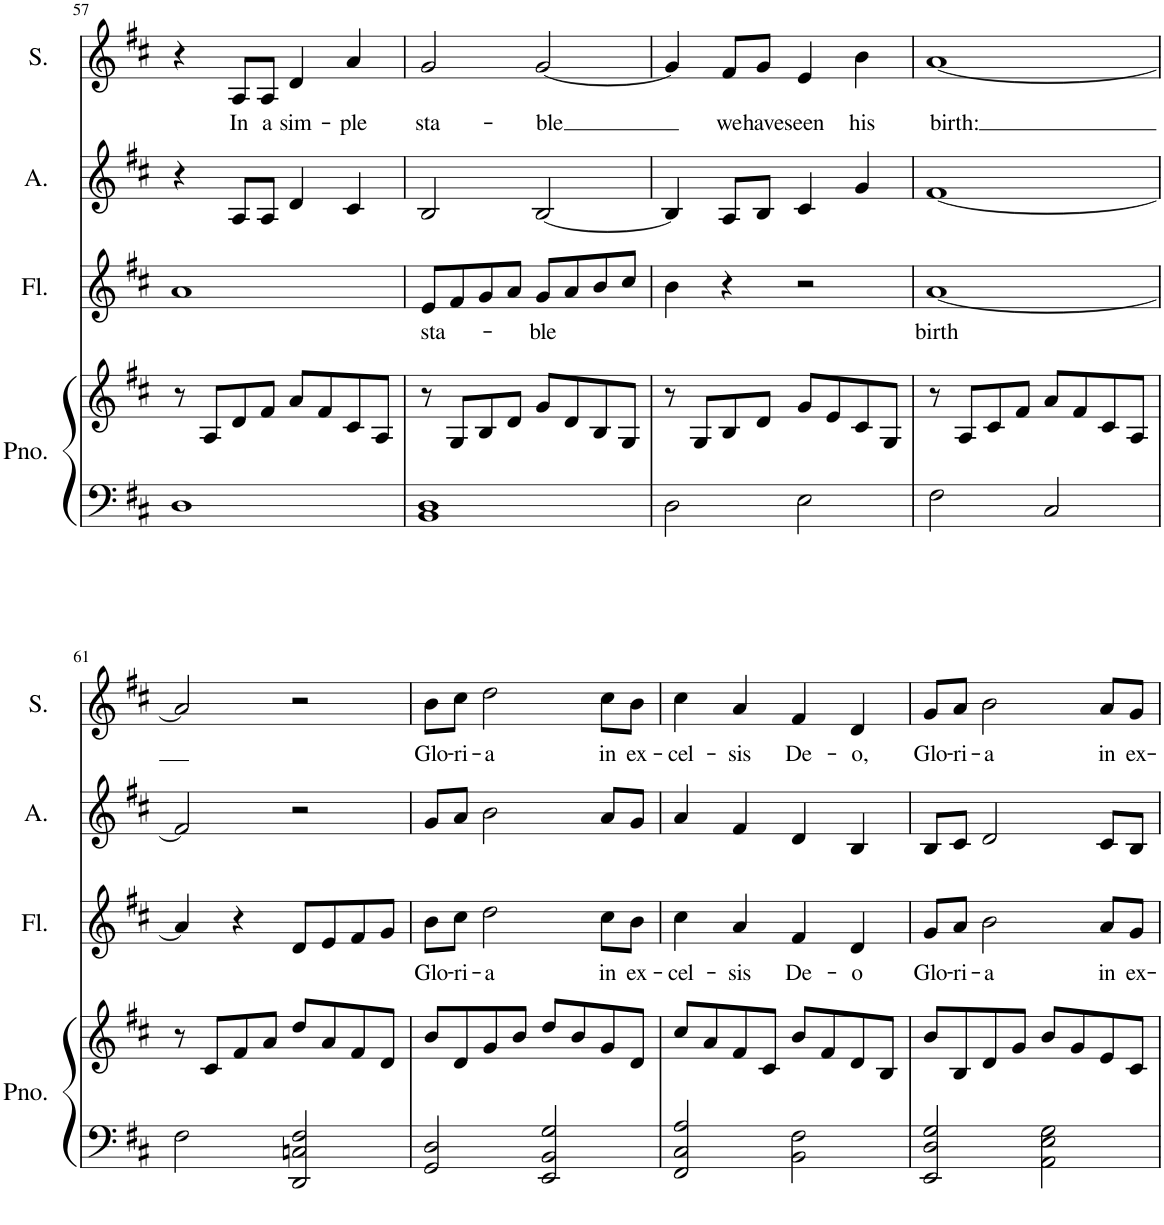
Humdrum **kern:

**kern	**kern	**kern	**text	**kern	**kern	**text
*part4	*part4	*part3	*part3	*part2	*part1	*part1
*staff5	*staff4	*staff3	*staff3	*staff2	*staff1	*staff1
*I"Piano	*	*I"Flute	*	*I"Alto	*I"Soprano	*
*I'Pno.	*	*I'Fl.	*	*I'A.	*I'S.	*
!!LO:PB:g=z
*clefF4	*clefG2	*clefG2	*	*clefG2	*clefG2	*
*k[f#c#]	*k[f#c#]	*k[f#c#]	*	*k[f#c#]	*k[f#c#]	*
*M2/2	*M2/2	*M2/2	*	*M2/2	*M2/2	*
=57	=57	=57	=57	=57	=57	=57
1D	8r	1a	.	4r	4r	.
.	8A/L	.	.	.	.	.
!	!	!	!	!	!	!LO:LY:b
.	8d/	.	.	8A/L	8A/L	In
!	!	!	!	!	!	!LO:LY:b
.	8f#/J	.	.	8A/J	8A/J	a
!	!	!	!	!	!	!LO:LY:b
.	8a/L	.	.	4d/	4d/	sim-
.	8f#/	.	.	.	.	.
!	!	!	!	!	!	!LO:LY:b
.	8c#/	.	.	4c#/	4a/	-ple
.	8A/J	.	.	.	.	.
=58	=58	=58	=58	=58	=58	=58
!	!	!	!LO:LY:b	!	!	!LO:LY:b
1BB 1D	8r	8e/L	sta-	2B/	2g/	sta-
.	8G/L	8f#/	.	.	.	.
.	8B/	8g/	.	.	.	.
.	8d/J	8a/J	.	.	.	.
!	!	!	!LO:LY:b	!	!	!LO:LY:b
.	8g/L	8g/L	ble	[2B/	[2g/	-ble
.	8d/	8a/	.	.	.	.
.	8B/	8b/	.	.	.	.
.	8G/J	8cc#/J	.	.	.	.
=59	=59	=59	=59	=59	=59	=59
2D\	8r	4b\	.	4B/]	4g/]	.
.	8G/L	.	.	.	.	.
!	!	!	!	!	!	!LO:LY:b
.	8B/	4r	.	8A/L	8f#/L	we
!	!	!	!	!	!	!LO:LY:b
.	8d/J	.	.	8B/J	8g/J	have
!	!	!	!	!	!	!LO:LY:b
2E\	8g/L	2r	.	4c#/	4e/	seen
.	8e/	.	.	.	.	.
!	!	!	!	!	!	!LO:LY:b
.	8c#/	.	.	4g/	4b\	his
.	8G/J	.	.	.	.	.
=60	=60	=60	=60	=60	=60	=60
!	!	!	!LO:LY:b	!	!	!LO:LY:b
2F#\	8r	[1a	birth	[1f#	[1a	birth:
.	8A/L	.	.	.	.	.
.	8c#/	.	.	.	.	.
.	8f#/J	.	.	.	.	.
2C#/	8a/L	.	.	.	.	.
.	8f#/	.	.	.	.	.
.	8c#/	.	.	.	.	.
.	8A/J	.	.	.	.	.
!!LO:LB:g=z
=61	=61	=61	=61	=61	=61	=61
2F#\	8r	4a/]	.	2f#/]	2a/]	.
.	8c#/L	.	.	.	.	.
.	8f#/	4r	.	.	.	.
.	8a/J	.	.	.	.	.
2DD/ 2Cn/ 2F#/	8dd/L	8d/L	.	2r	2r	.
.	8a/	8e/	.	.	.	.
.	8f#/	8f#/	.	.	.	.
.	8d/J	8g/J	.	.	.	.
=62	=62	=62	=62	=62	=62	=62
!	!	!	!LO:LY:b	!	!	!LO:LY:b
2GG/ 2D/	8b/L	8b\L	Glo-	8g/L	8b\L	Glo-
!	!	!	!LO:LY:b	!	!	!LO:LY:b
.	8d/	8cc#\J	-ri-	8a/J	8cc#\J	-ri-
!	!	!	!LO:LY:b	!	!	!LO:LY:b
.	8g/	2dd\	-a	2b\	2dd\	-a
.	8b/J	.	.	.	.	.
2EE/ 2BB/ 2G/	8dd/L	.	.	.	.	.
.	8b/	.	.	.	.	.
!	!	!	!LO:LY:b	!	!	!LO:LY:b
.	8g/	8cc#\L	in	8a/L	8cc#\L	in
!	!	!	!LO:LY:b	!	!	!LO:LY:b
.	8d/J	8b\J	ex-	8g/J	8b\J	ex-
=63	=63	=63	=63	=63	=63	=63
!	!	!	!LO:LY:b	!	!	!LO:LY:b
2FF#/ 2C#/ 2A/	8cc#/L	4cc#\	-cel-	4a/	4cc#\	-cel-
.	8a/	.	.	.	.	.
!	!	!	!LO:LY:b	!	!	!LO:LY:b
.	8f#/	4a/	-sis	4f#/	4a/	-sis
.	8c#/J	.	.	.	.	.
!	!	!	!LO:LY:b	!	!	!LO:LY:b
2BB\ 2F#\	8b/L	4f#/	De-	4d/	4f#/	De-
.	8f#/	.	.	.	.	.
!	!	!	!LO:LY:b	!	!	!LO:LY:b
.	8d/	4d/	-o	4B/	4d/	-o,
.	8B/J	.	.	.	.	.
=64	=64	=64	=64	=64	=64	=64
!	!	!	!LO:LY:b	!	!	!LO:LY:b
2EE/ 2D/ 2G/	8b/L	8g/L	Glo-	8B/L	8g/L	Glo-
!	!	!	!LO:LY:b	!	!	!LO:LY:b
.	8B/	8a/J	-ri-	8c#/J	8a/J	-ri-
!	!	!	!LO:LY:b	!	!	!LO:LY:b
.	8d/	2b\	-a	2d/	2b\	-a
.	8g/J	.	.	.	.	.
2AA\ 2E\ 2G\	8b/L	.	.	.	.	.
.	8g/	.	.	.	.	.
!	!	!	!LO:LY:b	!	!	!LO:LY:b
.	8e/	8a/L	in	8c#/L	8a/L	in
!	!	!	!LO:LY:b	!	!	!LO:LY:b
.	8c#/J	8g/J	ex-	8B/J	8g/J	ex-
=	=	=	=	=	=	=
*-	*-	*-	*-	*-	*-	*-
